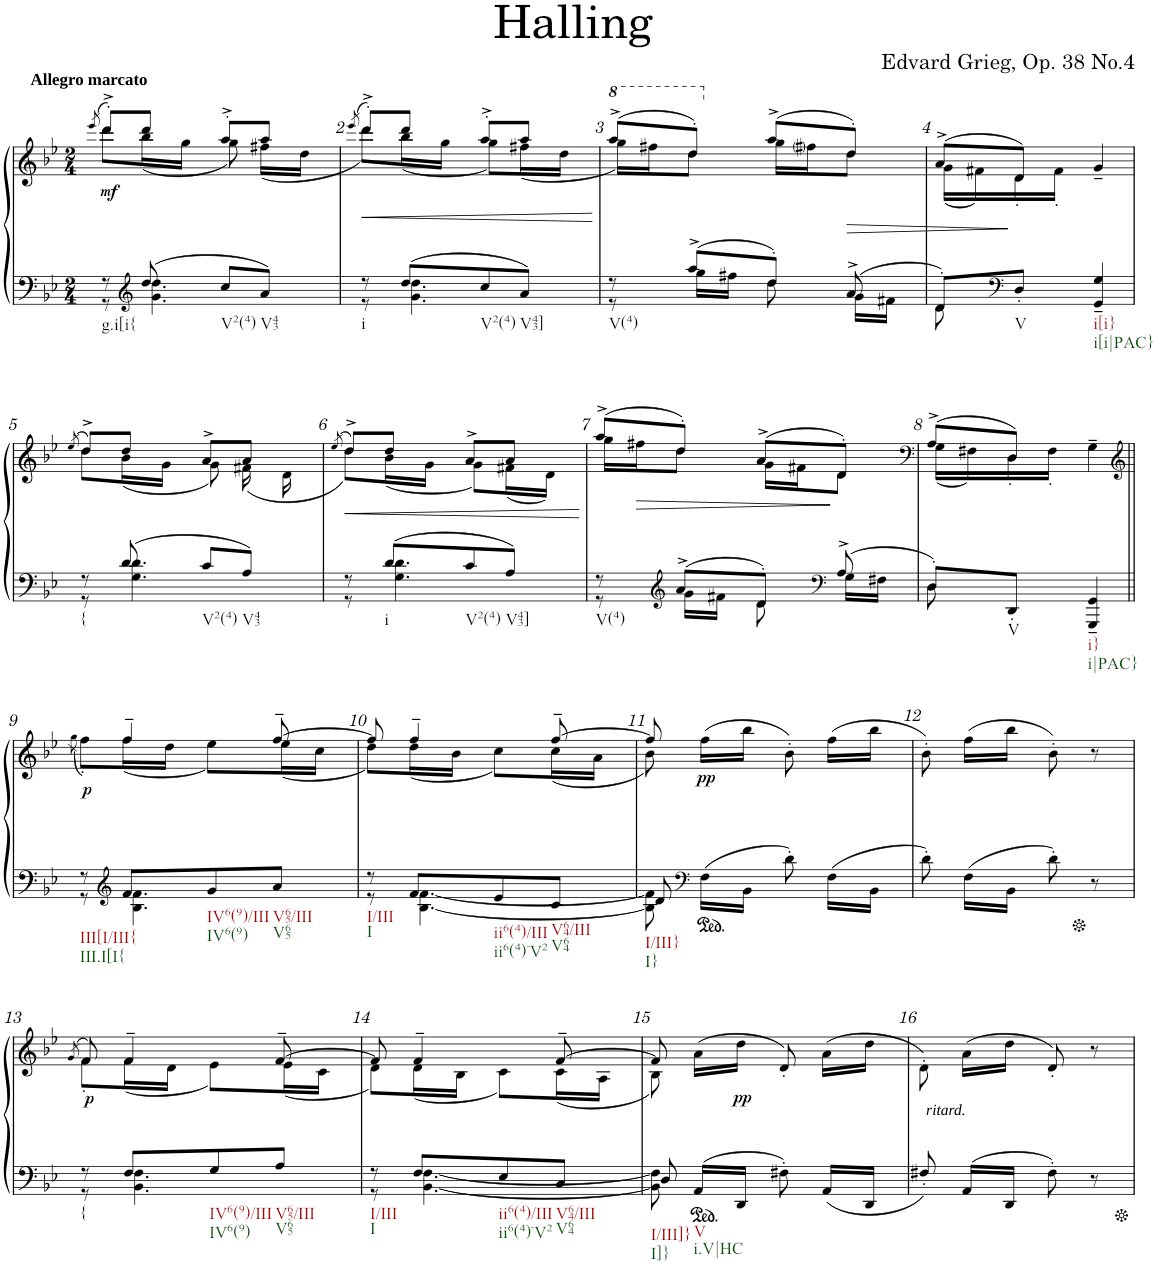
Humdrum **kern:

**kern	**kern	**dynam
*part1	*part1	*part1
*staff2	*staff1	*staff1/2
*I"Midi_1	*	*
*clefF4	*clefG2	*
*k[b-e-]	*k[b-e-]	*
*B-:	*B-:	*
*M2/4	*M2/4	*
=1	=1	=1
.	(8qeee-/	.
*^	*^	*
!	!	!LO:TX:a:B:t=Allegro marcato	!	!
!LO:TX:b:t=g.i[i{	!	!	!	!
!	!	!	!	!LO:DY:b
8r	8r	8ddd'^/L)	8ddd\L	mf
*clefG2	*	*	*	*
8dd/	4.g\ 4.dd\	8ddd/J	(<16bb-\L	.
.	.	.	16gg\JJ	.
!LO:TX:b:t=V2(4)	!	!	!	!
8cc/L	.	8aa'^/L	8gg\)	.
!LO:TX:b:t=V43	!	!	!	!
8a/J	.	8aa/J	(<16ff#X\LL	.
.	.	.	16dd\JJ	.
=2	=2	=2	=2	=2
.	.	(8qeee-/	.	.
!LO:TX:b:t=i	!	!	!	!
8r	8r	8ddd'^/L)	8ddd\L)	.
8dd/L	4.g\ 4.dd\	8ddd/J	(<16bb-\L	.
.	.	.	16gg\JJ	.
!LO:TX:b:t=V2(4)	!	!	!	!
8cc/	.	8aa'^/L	8gg\L)	.
!LO:TX:b:t=V43]	!	!	!	!
8a/J	.	8aa/J	(<16ff#X\L	.
.	.	.	16dd\JJ	.
=3	=3	=3	=3	=3
*	*	*8va	*	*
!LO:TX:b:t=V(4)	!	!	!	!
8r	8r	(>8aaa^/L	16ggg\LL)	.
.	.	.	16fff#X\J	.
8aa^/L	16gg\LL	8ddd'/J)	8ddd\J	.
.	16ff#X\JJ	.	.	.
*	*	*X8va	*	*
8dd'/J	8dd\	(>8aa^/L	16gg\LL	.
.	.	.	16ff#i\J	.
8a^/	16g\LL	8dd'/J)	8dd\J	.
.	16f#X\JJ	.	.	.
=4	=4	=4	=4	=4
8d'/L	8d\	(>8a^/L	(<16g\LL	.
.	.	.	16f#X\)	.
*clefF4	*	*	*	*
!LO:TX:b:t=V	!	!	!	!
8D'/J	8ryy	8d/J)	16d'\	.
.	.	.	16f#'\JJ	.
!LO:TX:b:t=i[i}	!	!	!	!
!LO:TX:b:t=i[i|PAC}	!	!	!	!
4GG/~ 4G/~	4ryy	4g~/	4ryy	.
!!LO:LB:g=z	!!
=5	=5	=5	=5	=5
.	.	(8qee-/	.	.
!LO:TX:b:t={	!	!	!	!
8r	8r	8dd^/L)	8dd\L	.
8d/	4.G\ 4.d\	8dd/J	(<16b-\L	.
.	.	.	16g\JJ	.
!LO:TX:b:t=V2(4)	!	!	!	!
8c/L	.	8a^/L	8g\)	.
!LO:TX:b:t=V43	!	!	!	!
8A/J	.	8a/J	(<16f#X\	.
.	.	.	16d\	.
=6	=6	=6	=6	=6
.	.	(8qee-/	.	.
8r	8r	8dd^/L)	8dd\L)	.
!LO:TX:b:t=i	!	!	!	!
8d/L	4.G\ 4.d\	8dd/J	(<16b-\L	.
.	.	.	16g\JJ	.
!LO:TX:b:t=V2(4)	!	!	!	!
8c/	.	8a^/L	8g\L)	.
!LO:TX:b:t=V43]	!	!	!	!
8A/J	.	8a/J	(<16f#X\L	.
.	.	.	16d\JJ)	.
=7	=7	=7	=7	=7
!LO:TX:b:t=V(4)	!	!	!	!
8r	8r	(>8aa^/L	16gg\LL	.
.	.	.	16ff#X\J	.
*clefG2	*	*	*	*
8a^/L	16g\LL	8dd'/J)	8dd\J	.
.	16f#X\JJ	.	.	.
8d'/J	8d\	(>8a^/L	16g\LL	.
.	.	.	16f#X\J	.
*clefF4	*	*	*	*
8A^/	16G\LL	8d'/J)	8d\J	.
.	16F#X\JJ	.	.	.
=8	=8	=8	=8	=8
*	*	*clefF4	*	*
8D'/L	8D\	(>8A^/L	(<16G\LL	.
.	.	.	16F#X\)	.
!LO:TX:b:t=V	!	!	!	!
8DD'/J	8ryy	8D/J)	16D'\	.
.	.	.	16F#'\JJ	.
!LO:TX:b:t=i}	!	!	!	!
!LO:TX:b:t=i|PAC}	!	!	!	!
4GGG/~ 4GG/~	4ryy	4G~\	4ryy	.
!!LO:LB:g=z	!!
=9||	=9||	=9||	=9||	=9||
*	*	*clefG2	*	*
.	.	.	(8qgg\	.
!LO:TX:b:t=III[I/III{	!	!	!	!
!LO:TX:b:t=III.I[I{	!	!	!	!
!	!	!	!	!LO:DY:b
8r	8r	8ryy	8ff'\L)	p
*clefG2	*	*	*	*
8f/L	4.B-\ 4.f\	4ff~/	(<16ff\L	.
.	.	.	16dd\JJ	.
!LO:TX:b:t=IV6(9)/III	!	!	!	!
!LO:TX:b:t=IV6(9)	!	!	!	!
8g/	.	.	8ee-\L)	.
!LO:TX:b:t=V65/III	!	!	!	!
!LO:TX:b:t=V65	!	!	!	!
8a/J	.	[8ff~/	(<16ee-\L	.
.	.	.	16cc\JJ	.
=10	=10	=10	=10	=10
!LO:TX:b:t=I/III	!	!	!	!
!LO:TX:b:t=I	!	!	!	!
8r	8r	8ff/]	8dd\L)	.
8f/L	[4.B-\ [4.f\	4ff~/	(<16dd\L	.
.	.	.	16b-\JJ	.
!LO:TX:b:t=ii6(4)/III	!	!	!	!
!LO:TX:b:t=ii6(4)-V2	!	!	!	!
8e-/	.	.	8cc\L)	.
!LO:TX:b:t=V64/III	!	!	!	!
!LO:TX:b:t=V64	!	!	!	!
8c/J	.	[8ff~/	(<16cc\L	.
.	.	.	16a\JJ	.
=11	=11	=11	=11	=11
!LO:TX:b:t=I/III}	!	!	!	!
!LO:TX:b:t=I}	!	!	!	!
8d/	8B-\] 8f\]	8ff/]	8b-\)	.
*clefF4	*	*	*	*
!	!	!	!	!LO:DY:b
16F\LL	8ryy	(>16ff\LL	8ryy	pp
16BB-\JJ	.	16bb-\JJ	.	.
8d'\	4ryy	8b-'\)	4ryy	.
16F\LL	.	(16ff\LL	.	.
16BB-\JJ	.	16bb-\JJ	.	.
=12	=12	=12	=12	=12
8d'\	2ryy	8b-'\)	2ryy	.
16F\LL	.	(>16ff\LL	.	.
16BB-\JJ	.	16bb-\JJ	.	.
8d'\	.	8b-'\)	.	.
8r	.	8r	.	.
!!LO:LB:g=z	!!
=13	=13	=13	=13	=13
.	.	(8qg/	.	.
!LO:TX:b:t={	!	!	!	!
!	!	!	!	!LO:DY:b
8r	8r	8f/)	8f'\L	p
8F/L	4.BB-\ 4.F\	4f~/	(<16f\L	.
.	.	.	16d\JJ	.
!LO:TX:b:t=IV6(9)/III	!	!	!	!
!LO:TX:b:t=IV6(9)	!	!	!	!
8G/	.	.	8e-\L)	.
!LO:TX:b:t=V65/III	!	!	!	!
!LO:TX:b:t=V65	!	!	!	!
8A/J	.	[8f~/	(<16e-\L	.
.	.	.	16c\JJ	.
=14	=14	=14	=14	=14
!LO:TX:b:t=I/III	!	!	!	!
!LO:TX:b:t=I	!	!	!	!
8r	8r	8f/]	8d\L)	.
8F/L	[4.BB-\ [4.F\	4f~/	(<16d\L	.
.	.	.	16B-\JJ	.
!LO:TX:b:t=ii6(4)/III	!	!	!	!
!LO:TX:b:t=ii6(4)-V2	!	!	!	!
8E-/	.	.	8c\L)	.
!LO:TX:b:t=V64/III	!	!	!	!
!LO:TX:b:t=V64	!	!	!	!
8C/J	.	[8f~/	(<16c\L	.
.	.	.	16A\JJ	.
=15	=15	=15	=15	=15
!LO:TX:b:t=I/III]}	!	!	!	!
!LO:TX:b:t=I]}	!	!	!	!
8D/	8BB-\] 8F\]	8f/]	8B-\)	.
!LO:TX:b:t=V	!	!	!	!
!LO:TX:b:t=i.V|HC	!	!	!	!
16AA/LL	4.ryy	(16a\LL	8ryy	.
!	!	!	!	!LO:DY:b
16DD/JJ	.	16dd\JJ	.	pp
8F#X'\	.	8d'/)	4ryy	.
16AA/LL	.	(16a\LL	.	.
16DD/JJ	.	16dd\JJ	.	.
=16	=16	=16	=16	=16
!	!	!LO:TX:b:i:t=ritard.	!	!
8F#X'/	2ryy	8d'\)	2ryy	.
16AA/LL	.	(>16a\LL	.	.
16DD/JJ	.	16dd\JJ	.	.
8F#'\	.	8d'/)	.	.
8r	.	8r	.	.
*v	*v	*	*	*
*	*v	*v	*
=	=	=
*-	*-	*-
